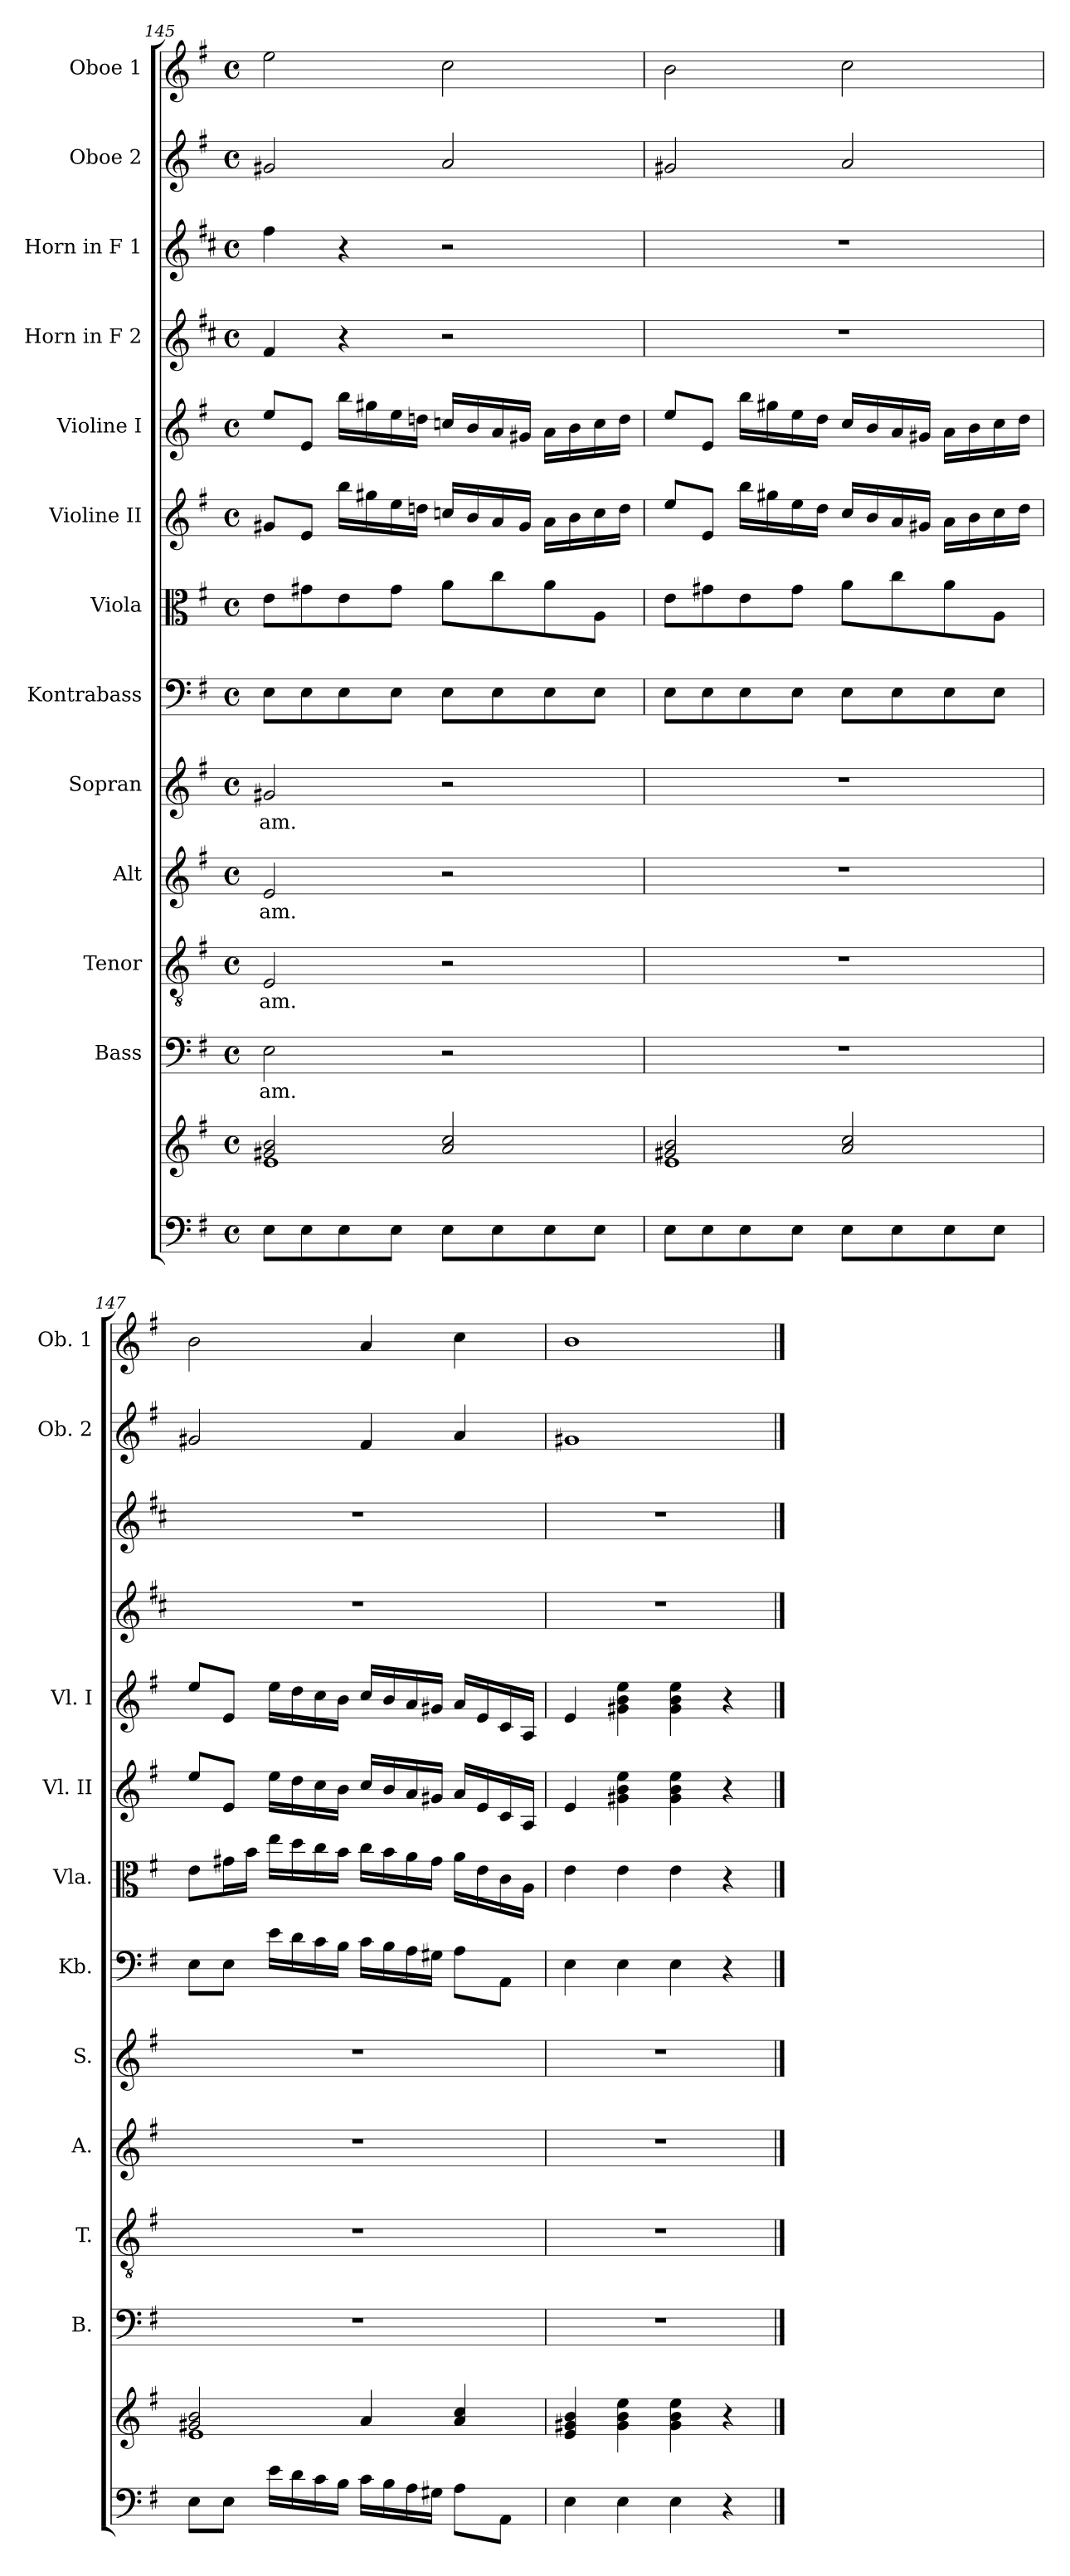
**kern	**kern	**kern	**text	**kern	**text	**kern	**text	**kern	**text	**kern	**kern	**kern	**kern	**kern	**kern	**kern	**kern
*part13	*part13	*part12	*part12	*part11	*part11	*part10	*part10	*part9	*part9	*part8	*part7	*part6	*part5	*part4	*part3	*part2	*part1
*staff14	*staff13	*staff12	*staff12	*staff11	*staff11	*staff10	*staff10	*staff9	*staff9	*staff8	*staff7	*staff6	*staff5	*staff4	*staff3	*staff2	*staff1
*	*	*I"Bass	*	*I"Tenor	*	*I"Alt	*	*I"Sopran	*	*I"Kontrabass	*I"Viola	*I"Violine II	*I"Violine I	*I"Horn in F 2	*I"Horn in F 1	*I"Oboe 2	*I"Oboe 1
*	*	*I'B.	*	*I'T.	*	*I'A.	*	*I'S.	*	*I'Kb.	*I'Vla.	*I'Vl. II	*I'Vl. I	*	*	*I'Ob. 2	*I'Ob. 1
*clefF4	*clefG2	*clefF4	*	*clefGv2	*	*clefG2	*	*clefG2	*	*clefF4	*clefC3	*clefG2	*clefG2	*clefG2	*clefG2	*clefG2	*clefG2
*	*	*	*	*	*	*	*	*	*	*ITrd7c12	*	*	*	*ITrd4c7	*ITrd4c7	*	*
*k[f#]	*k[f#]	*k[f#]	*	*k[f#]	*	*k[f#]	*	*k[f#]	*	*k[f#]	*k[f#]	*k[f#]	*k[f#]	*k[f#]	*k[f#]	*k[f#]	*k[f#]
*G:	*G:	*G:	*	*G:	*	*G:	*	*G:	*	*G:	*G:	*G:	*G:	*G:	*G:	*G:	*G:
*M4/4	*M4/4	*M4/4	*	*M4/4	*	*M4/4	*	*M4/4	*	*M4/4	*M4/4	*M4/4	*M4/4	*M4/4	*M4/4	*M4/4	*M4/4
*met(c)	*met(c)	*met(c)	*	*met(c)	*	*met(c)	*	*met(c)	*	*met(c)	*met(c)	*met(c)	*met(c)	*met(c)	*met(c)	*met(c)	*met(c)
=145	=145	=145	=145	=145	=145	=145	=145	=145	=145	=145	=145	=145	=145	=145	=145	=145	=145
*	*^	*	*	*	*	*	*	*	*	*	*	*	*	*	*	*	*
!	!	!	!	!LO:LY:b	!	!LO:LY:b	!	!LO:LY:b	!	!LO:LY:b	!	!	!	!	!	!	!	!
8E\L	2g#X/ 2b/	1e	2E\	-am.	2E/	-am.	2e/	-am.	2g#X/	-am.	8EE\L	8e\L	8g#X/L	8ee/L	4B/	4b\	2g#X/	2ee\
8E\	.	.	.	.	.	.	.	.	.	.	8EE\	8g#X\	8e/J	8e/J	.	.	.	.
8E\	.	.	.	.	.	.	.	.	.	.	8EE\	8e\	16bb\LL	16bb\LL	4r	4r	.	.
.	.	.	.	.	.	.	.	.	.	.	.	.	16gg#X\	16gg#X\	.	.	.	.
8E\J	.	.	.	.	.	.	.	.	.	.	8EE\J	8g#\J	16ee\	16ee\	.	.	.	.
.	.	.	.	.	.	.	.	.	.	.	.	.	16ddn\JJ	16ddn\JJ	.	.	.	.
8E\L	2a/ 2cc/	.	2r	.	2r	.	2r	.	2r	.	8EE\L	8a\L	16ccn/LL	16ccn/LL	2r	2r	2a/	2cc\
.	.	.	.	.	.	.	.	.	.	.	.	.	16b/	16b/	.	.	.	.
8E\	.	.	.	.	.	.	.	.	.	.	8EE\	8cc\	16a/	16a/	.	.	.	.
.	.	.	.	.	.	.	.	.	.	.	.	.	16g#/JJ	16g#X/JJ	.	.	.	.
8E\	.	.	.	.	.	.	.	.	.	.	8EE\	8a\	16a\LL	16a\LL	.	.	.	.
.	.	.	.	.	.	.	.	.	.	.	.	.	16b\	16b\	.	.	.	.
8E\J	.	.	.	.	.	.	.	.	.	.	8EE\J	8A\J	16cc\	16cc\	.	.	.	.
.	.	.	.	.	.	.	.	.	.	.	.	.	16dd\JJ	16dd\JJ	.	.	.	.
!!LO:PB:g=z
=146	=146	=146	=146	=146	=146	=146	=146	=146	=146	=146	=146	=146	=146	=146	=146	=146	=146	=146
8E\L	2g#X/ 2b/	1e	1r	.	1r	.	1r	.	1r	.	8EE\L	8e\L	8ee/L	8ee/L	1r	1r	2g#X/	2b\
8E\	.	.	.	.	.	.	.	.	.	.	8EE\	8g#X\	8e/J	8e/J	.	.	.	.
8E\	.	.	.	.	.	.	.	.	.	.	8EE\	8e\	16bb\LL	16bb\LL	.	.	.	.
.	.	.	.	.	.	.	.	.	.	.	.	.	16gg#X\	16gg#X\	.	.	.	.
8E\J	.	.	.	.	.	.	.	.	.	.	8EE\J	8g#\J	16ee\	16ee\	.	.	.	.
.	.	.	.	.	.	.	.	.	.	.	.	.	16dd\JJ	16dd\JJ	.	.	.	.
8E\L	2a/ 2cc/	.	.	.	.	.	.	.	.	.	8EE\L	8a\L	16cc/LL	16cc/LL	.	.	2a/	2cc\
.	.	.	.	.	.	.	.	.	.	.	.	.	16b/	16b/	.	.	.	.
8E\	.	.	.	.	.	.	.	.	.	.	8EE\	8cc\	16a/	16a/	.	.	.	.
.	.	.	.	.	.	.	.	.	.	.	.	.	16g#X/JJ	16g#X/JJ	.	.	.	.
8E\	.	.	.	.	.	.	.	.	.	.	8EE\	8a\	16a\LL	16a\LL	.	.	.	.
.	.	.	.	.	.	.	.	.	.	.	.	.	16b\	16b\	.	.	.	.
8E\J	.	.	.	.	.	.	.	.	.	.	8EE\J	8A\J	16cc\	16cc\	.	.	.	.
.	.	.	.	.	.	.	.	.	.	.	.	.	16dd\JJ	16dd\JJ	.	.	.	.
=147	=147	=147	=147	=147	=147	=147	=147	=147	=147	=147	=147	=147	=147	=147	=147	=147	=147	=147
8E\L	2g#X/ 2b/	1e	1r	.	1r	.	1r	.	1r	.	8EE\L	8e\L	8ee/L	8ee/L	1r	1r	2g#X/	2b\
8E\J	.	.	.	.	.	.	.	.	.	.	8EE\J	16g#X\L	8e/J	8e/J	.	.	.	.
.	.	.	.	.	.	.	.	.	.	.	.	16b\JJ	.	.	.	.	.	.
16e\LL	.	.	.	.	.	.	.	.	.	.	16E\LL	16ee\LL	16ee\LL	16ee\LL	.	.	.	.
16d\	.	.	.	.	.	.	.	.	.	.	16D\	16dd\	16dd\	16dd\	.	.	.	.
16c\	.	.	.	.	.	.	.	.	.	.	16C\	16cc\	16cc\	16cc\	.	.	.	.
16B\JJ	.	.	.	.	.	.	.	.	.	.	16BB\JJ	16b\JJ	16b\JJ	16b\JJ	.	.	.	.
16c\LL	4a/	.	.	.	.	.	.	.	.	.	16C\LL	16cc\LL	16cc/LL	16cc/LL	.	.	4f#/	4a/
16B\	.	.	.	.	.	.	.	.	.	.	16BB\	16b\	16b/	16b/	.	.	.	.
16A\	.	.	.	.	.	.	.	.	.	.	16AA\	16a\	16a/	16a/	.	.	.	.
16G#X\JJ	.	.	.	.	.	.	.	.	.	.	16GG#X\JJ	16g#\JJ	16g#X/JJ	16g#X/JJ	.	.	.	.
8A\L	4a/ 4cc/	.	.	.	.	.	.	.	.	.	8AA\L	16a\LL	16a/LL	16a/LL	.	.	4a/	4cc\
.	.	.	.	.	.	.	.	.	.	.	.	16e\	16e/	16e/	.	.	.	.
8AA\J	.	.	.	.	.	.	.	.	.	.	8AAA\J	16c\	16c/	16c/	.	.	.	.
.	.	.	.	.	.	.	.	.	.	.	.	16A\JJ	16A/JJ	16A/JJ	.	.	.	.
*	*v	*v	*	*	*	*	*	*	*	*	*	*	*	*	*	*	*	*
=148	=148	=148	=148	=148	=148	=148	=148	=148	=148	=148	=148	=148	=148	=148	=148	=148	=148
4E\	4e/ 4g#X/ 4b/	1r	.	1r	.	1r	.	1r	.	4EE\	4e\	4e/	4e/	1r	1r	1g#X	1b
4E\	4g#\ 4b\ 4ee\	.	.	.	.	.	.	.	.	4EE\	4e\	4g#X\ 4b\ 4ee\	4g#X\ 4b\ 4ee\	.	.	.	.
4E\	4g#\ 4b\ 4ee\	.	.	.	.	.	.	.	.	4EE\	4e\	4g#\ 4b\ 4ee\	4g#\ 4b\ 4ee\	.	.	.	.
4r	4r	.	.	.	.	.	.	.	.	4r	4r	4r	4r	.	.	.	.
==	==	==	==	==	==	==	==	==	==	==	==	==	==	==	==	==	==
*-	*-	*-	*-	*-	*-	*-	*-	*-	*-	*-	*-	*-	*-	*-	*-	*-	*-
